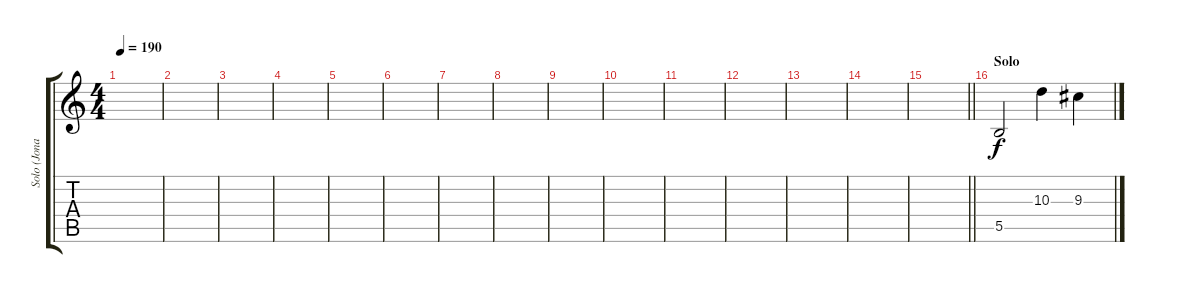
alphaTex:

\track ("Solo (Jona)" "Solo (Jona") {instrument distortionguitar}
\staff {score tabs}
\tuning (Db4 Ab3 E3 B2 Gb2 B1) {hide}
\ts (4 4)
\tempo 190
\clef g2
\ks c
|
|
|
|
|
|
|
|
|
|
|
|
|
|
\barLineRight lightlight
|
\section ("" "Solo")
5.5.2 10.3.4 9.3.4
